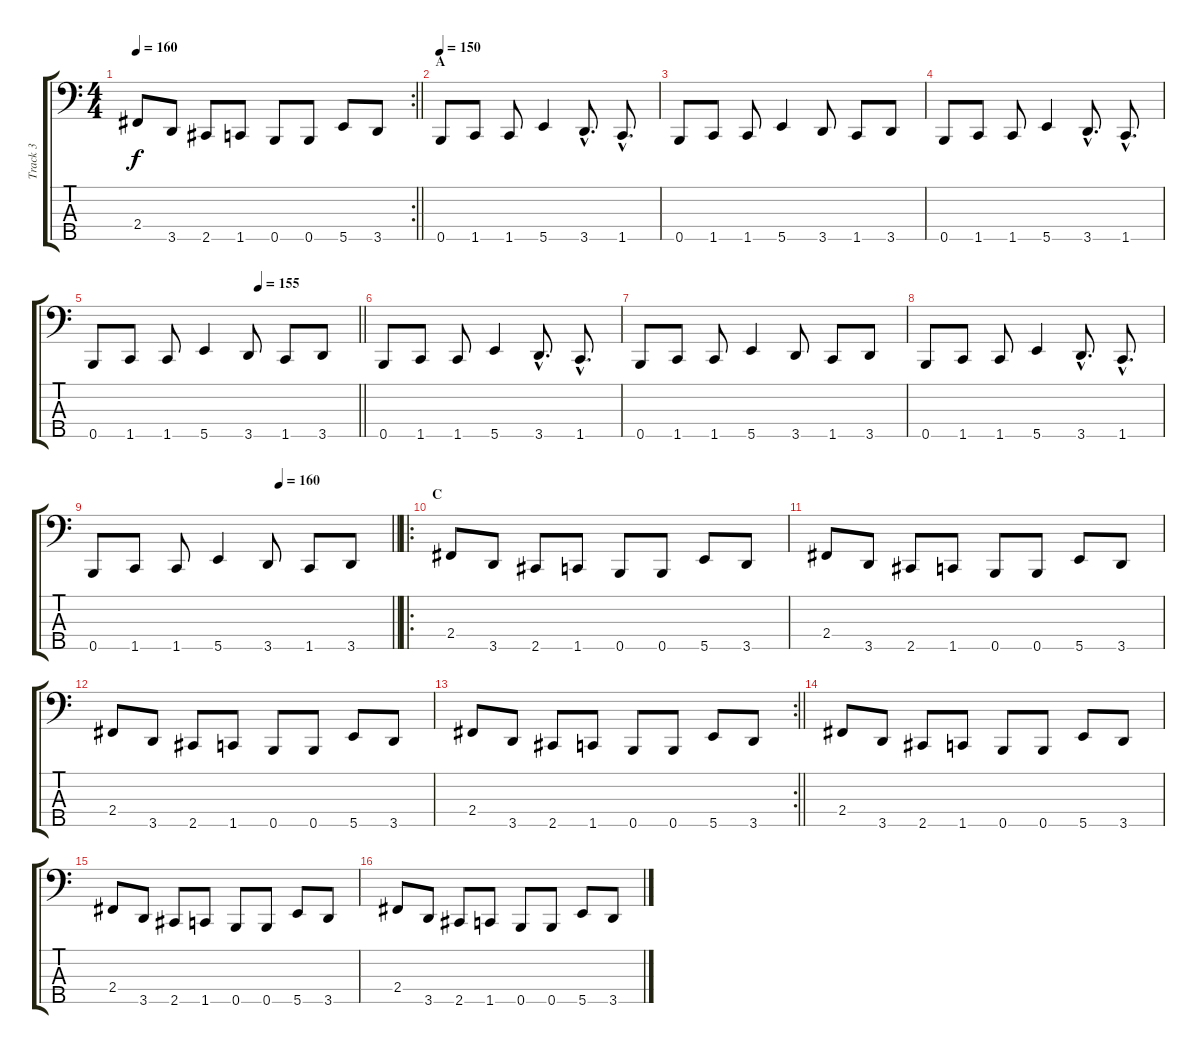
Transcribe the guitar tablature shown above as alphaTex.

\track ("Track 3" "Track 3") {instrument electricbassfinger}
\staff {score tabs}
\tuning (G2 D2 A1 E1 B0) {hide}
\rc 2
\ts (4 4)
\tempo 160
\clef f4
\barLineRight lightlight
\ks c
2.4.8{dy f} 3.5.8 2.5.8 1.5.8 0.5.8 0.5.8 5.5.8 3.5.8 |
\section ("" "A")
\tempo 150
0.5.8 1.5.8 1.5.8 5.5.4 3.5{hac}.8{d} 1.5{hac}.8{d} |
0.5.8 1.5.8 1.5.8 5.5.4 3.5.8 1.5.8 3.5.8 |
0.5.8 1.5.8 1.5.8 5.5.4 3.5{hac}.8{d} 1.5{hac}.8{d} |
\tempo (155 0.625)
\barLineRight lightlight
0.5.8 1.5.8 1.5.8 5.5.4 3.5.8 1.5.8 3.5.8 |
0.5.8 1.5.8 1.5.8 5.5.4 3.5{hac}.8{d} 1.5{hac}.8{d} |
0.5.8 1.5.8 1.5.8 5.5.4 3.5.8 1.5.8 3.5.8 |
0.5.8 1.5.8 1.5.8 5.5.4 3.5{hac}.8{d} 1.5{hac}.8{d} |
\tempo (160 0.625)
\barLineRight lightlight
0.5.8 1.5.8 1.5.8 5.5.4 3.5.8 1.5.8 3.5.8 |
\ro
\section ("" "C")
2.4.8 3.5.8 2.5.8 1.5.8 0.5.8 0.5.8 5.5.8 3.5.8 |
2.4.8 3.5.8 2.5.8 1.5.8 0.5.8 0.5.8 5.5.8 3.5.8 |
2.4.8 3.5.8 2.5.8 1.5.8 0.5.8 0.5.8 5.5.8 3.5.8 |
\rc 2
\barLineRight lightlight
2.4.8 3.5.8 2.5.8 1.5.8 0.5.8 0.5.8 5.5.8 3.5.8 |
2.4.8 3.5.8 2.5.8 1.5.8 0.5.8 0.5.8 5.5.8 3.5.8 |
2.4.8 3.5.8 2.5.8 1.5.8 0.5.8 0.5.8 5.5.8 3.5.8 |
2.4.8 3.5.8 2.5.8 1.5.8 0.5.8 0.5.8 5.5.8 3.5.8
